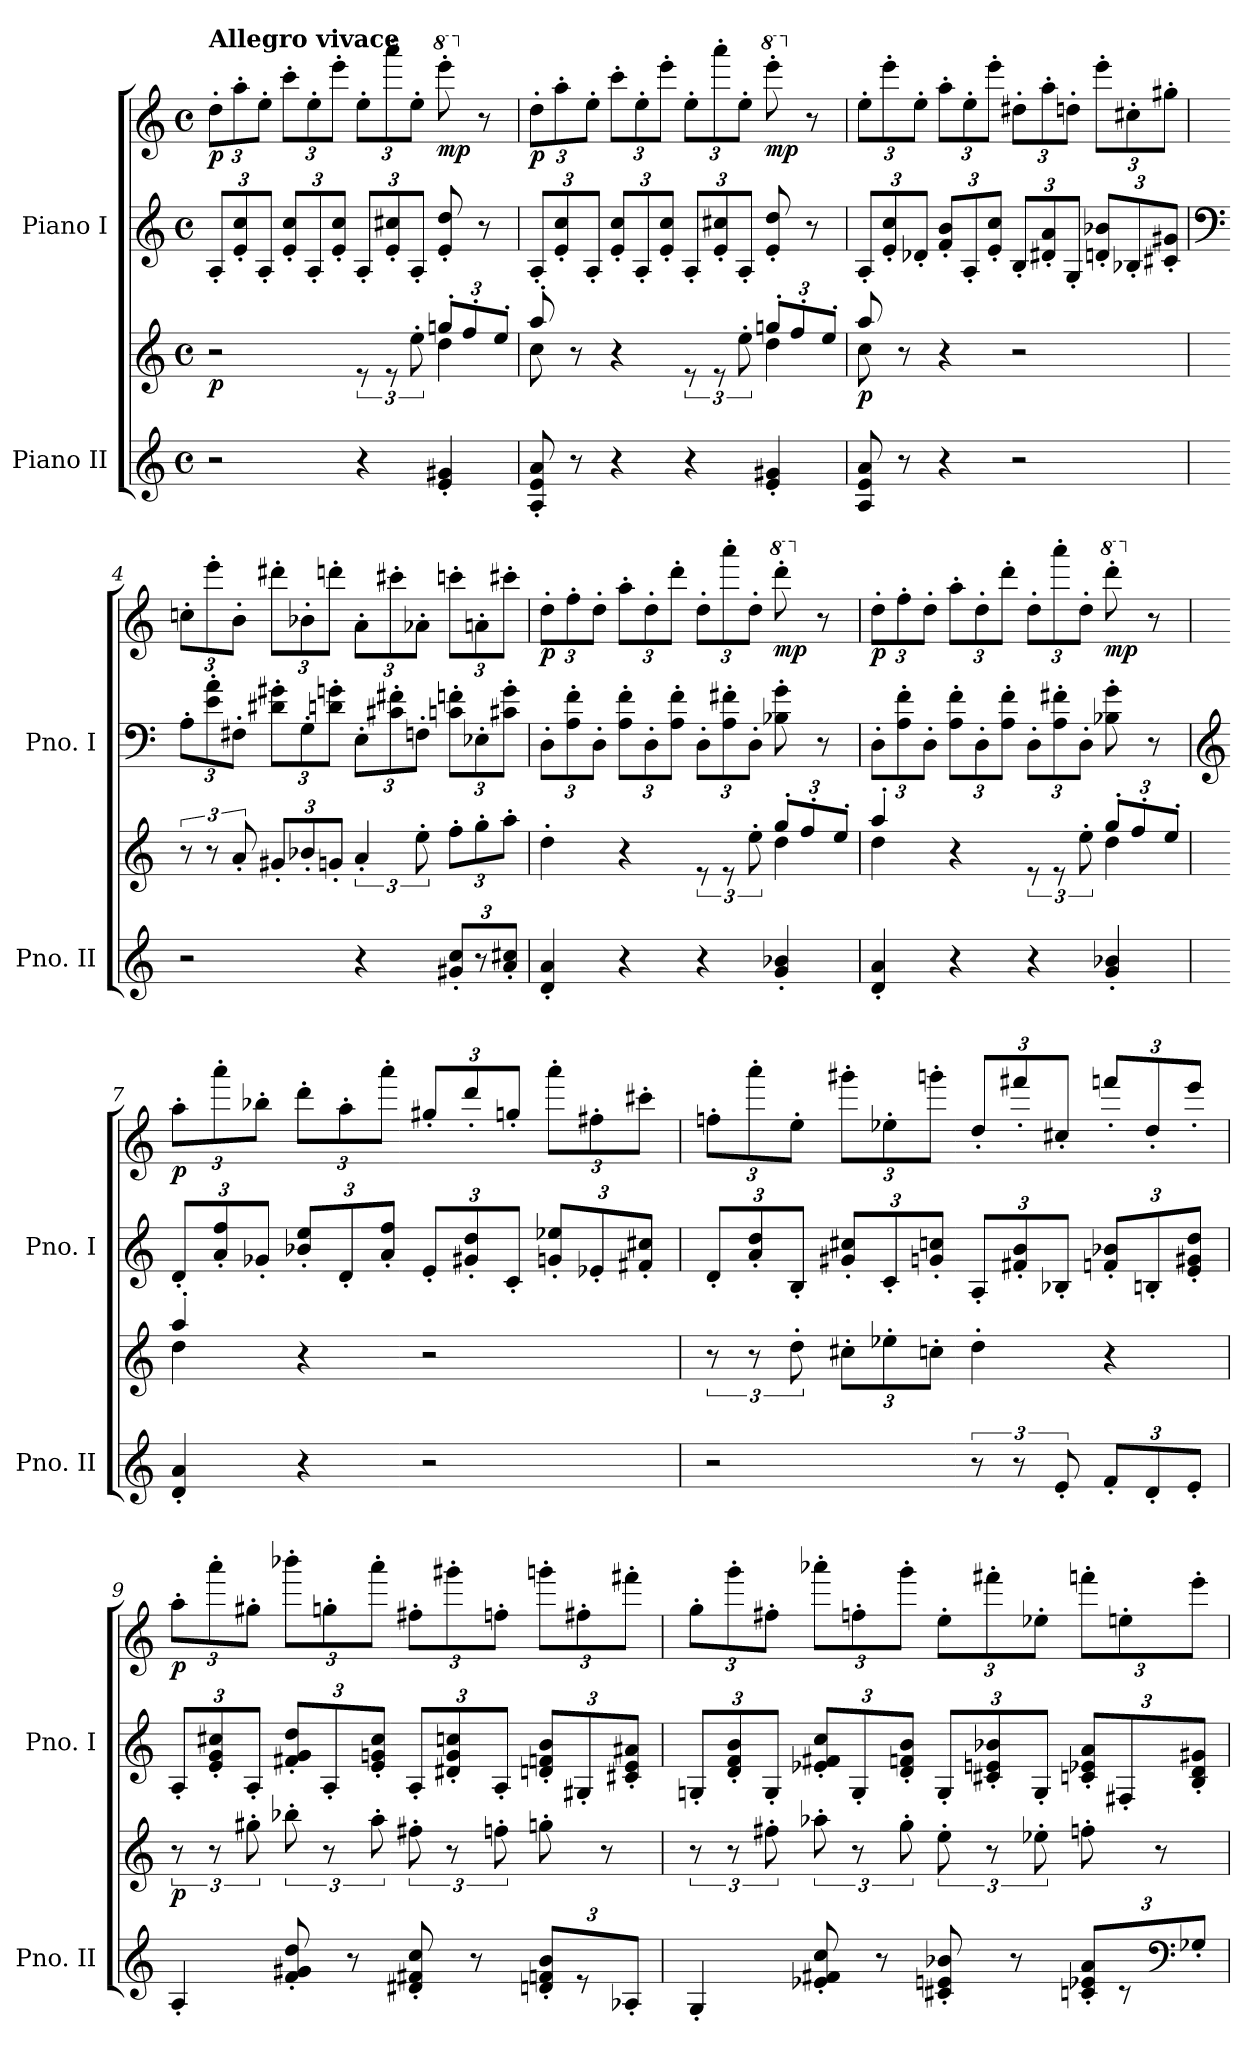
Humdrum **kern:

**kern	**kern	**dynam	**kern	**kern	**dynam
*part2	*part2	*part2	*part1	*part1	*part1
*staff4	*staff3	*staff3/4	*staff2	*staff1	*staff1/2
*I"Piano II	*	*	*I"Piano I	*	*
*I'Pno. II	*	*	*I'Pno. I	*	*
*clefG2	*clefG2	*	*clefG2	*clefG2	*
*k[]	*k[]	*	*k[]	*k[]	*
*M4/4	*M4/4	*	*M4/4	*M4/4	*
*met(c)	*met(c)	*	*met(c)	*met(c)	*
=1	=1	=1	=1	=1	=1
*	*^	*	*	*	*
*	*	*	*	*Xbrackettup	*Xbrackettup	*
!	!	!	!	!	!LO:TX:a:B:t=Allegro vivace	!
!	!	!	!LO:DY:b	!	!	!LO:DY:b
2r	2r	2ryy	p	12A'/L	12dd'\L	p
.	.	.	.	12e/' 12cc/'	12aa'\	.
.	.	.	.	12A'/J	12ee'\J	.
.	.	.	.	12e/' 12cc/'L	12ccc'\L	.
.	.	.	.	12A'/	12ee'\	.
.	.	.	.	12e/' 12cc/'J	12eee'\J	.
4r	12re	4reyy	.	12A'/L	12ee'\L	.
.	12re	.	.	12e/' 12cc#X/'	12aaa'\	.
.	12ee'\	.	.	12A'/J	12ee'\J	.
*	*Xbrackettup	*	*	*	*	*
*	*	*	*	*	*8va	*
!	!	!	!	!	!	!LO:DY:b
4e/' 4g#X/'	12ggn'/L	4dd\	.	8e/' 8dd/'	8eeee'\	mp
.	12ff'/	.	.	.	.	.
*	*	*	*	*	*X8va	*
.	.	.	.	8r	8r	.
.	12ee'/J	.	.	.	.	.
=2	=2	=2	=2	=2	=2	=2
!	!	!	!	!	!	!LO:DY:b
8A/' 8e/' 8a/'	8aa'/	8cc\	.	12A'/L	12dd'\L	p
.	.	.	.	12e/' 12cc/'	12aa'\	.
8r	8r	8ryy	.	.	.	.
.	.	.	.	12A'/J	12ee'\J	.
4r	4r	4ryy	.	12e/' 12cc/'L	12ccc'\L	.
.	.	.	.	12A'/	12ee'\	.
.	.	.	.	12e/' 12cc/'J	12eee'\J	.
*	*brackettup	*	*	*	*	*
4r	12re	4reyy	.	12A'/L	12ee'\L	.
.	12re	.	.	12e/' 12cc#X/'	12aaa'\	.
.	12ee'\	.	.	12A'/J	12ee'\J	.
*	*Xbrackettup	*	*	*	*	*
*	*	*	*	*	*8va	*
!	!	!	!	!	!	!LO:DY:b
4e/' 4g#X/'	12ggn'/L	4dd\	.	8e/' 8dd/'	8eeee'\	mp
.	12ff'/	.	.	.	.	.
*	*	*	*	*	*X8va	*
.	.	.	.	8r	8r	.
.	12ee'/J	.	.	.	.	.
!!LO:LB:g=z
=3	=3	=3	=3	=3	=3	=3
!	!	!	!LO:DY:b	!	!	!
8A/ 8e/ 8a/	8aa/	8cc\	p	12A'/L	12ee'\L	.
.	.	.	.	12e/' 12cc/'	12eee'\	.
8r	8r	8ryy	.	.	.	.
.	.	.	.	12d-X'/J	12ee'\J	.
4r	4r	4ryy	.	12f/' 12b/'L	12aa'\L	.
.	.	.	.	12A'/	12ee'\	.
.	.	.	.	12e/' 12cc/'J	12eee'\J	.
2r	2r	2ryy	.	12B'/L	12dd#X'\L	.
.	.	.	.	12d#X/' 12a/'	12aa'\	.
.	.	.	.	12G'/J	12ddn'\J	.
.	.	.	.	12dn/' 12b-X/'L	12eee'\L	.
.	.	.	.	12B-X'/	12cc#X'\	.
.	.	.	.	12c#X/' 12g#X/'J	12gg#X'\J	.
*	*v	*v	*	*	*	*
=4	=4	=4	=4	=4	=4
*	*	*	*clefF4	*	*
*	*brackettup	*	*	*	*
2r	12r	.	12A'\L	12ccn'\L	.
.	12r	.	12e\' 12a\'	12eee'\	.
.	12a'/	.	12F#X'\J	12b'\J	.
*	*Xbrackettup	*	*	*	*
.	12g#X'/L	.	12d#X\' 12g#X\'L	12ddd#X'\L	.
.	12b-X'/	.	12G'\	12b-X'\	.
.	12gn'/J	.	12dn\' 12gn\'J	12dddn'\J	.
*	*brackettup	*	*	*	*
4r	6a'/	.	12E'\L	12a'\L	.
.	.	.	12c#X\' 12f#X\'	12ccc#X'\	.
.	12ee'\	.	12Fn'\J	12a-X'\J	.
*	*Xbrackettup	*	*	*	*
12g#X/' 12cc/'L	12ff'\L	.	12cn\' 12fn\'L	12cccn'\L	.
12r	12gg'\	.	12E-X'\	12an'\	.
12a/' 12cc#X/'J	12aa'\J	.	12c#X\' 12g\'J	12ccc#X'\J	.
!!LO:LB:g=z
=5	=5	=5	=5	=5	=5
*	*^	*	*	*	*
!	!	!	!	!	!	!LO:DY:b
4d/' 4a/'	4dd'\	4reyy	.	12D'\L	12dd'\L	p
.	.	.	.	12A\' 12f\'	12ff'\	.
.	.	.	.	12D'\J	12dd'\J	.
4r	4r	4ryy	.	12A\' 12f\'L	12aa'\L	.
.	.	.	.	12D'\	12dd'\	.
.	.	.	.	12A\' 12f\'J	12ddd'\J	.
*	*brackettup	*	*	*	*	*
4r	12re	4rgyy	.	12D'\L	12dd'\L	.
.	12re	.	.	12A\' 12f#X\'	12aaa'\	.
.	12ee'\	.	.	12D'\J	12dd'\J	.
*	*Xbrackettup	*	*	*	*	*
*	*	*	*	*	*8va	*
!	!	!	!	!	!	!LO:DY:b
4g/' 4b-X/'	12gg'/L	4dd\	.	8B-X\' 8g\'	8dddd'\	mp
.	12ff'/	.	.	.	.	.
*	*	*	*	*	*X8va	*
.	.	.	.	8r	8r	.
.	12ee'/J	.	.	.	.	.
=6	=6	=6	=6	=6	=6	=6
!	!	!	!	!	!	!LO:DY:b
4d/' 4a/'	4aa'/	4dd\	.	12D'\L	12dd'\L	p
.	.	.	.	12A\' 12f\'	12ff'\	.
.	.	.	.	12D'\J	12dd'\J	.
4r	4r	4ryy	.	12A\' 12f\'L	12aa'\L	.
.	.	.	.	12D'\	12dd'\	.
.	.	.	.	12A\' 12f\'J	12ddd'\J	.
*	*brackettup	*	*	*	*	*
4r	12re	4rgyy	.	12D'\L	12dd'\L	.
.	12re	.	.	12A\' 12f#X\'	12aaa'\	.
.	12ee'\	.	.	12D'\J	12dd'\J	.
*	*Xbrackettup	*	*	*	*	*
*	*	*	*	*	*8va	*
!	!	!	!	!	!	!LO:DY:b
4g/' 4b-X/'	12gg'/L	4dd\	.	8B-X\' 8g\'	8dddd'\	mp
.	12ff'/	.	.	.	.	.
*	*	*	*	*	*X8va	*
.	.	.	.	8r	8r	.
.	12ee'/J	.	.	.	.	.
!!LO:PB:g=z
=7	=7	=7	=7	=7	=7	=7
*	*	*	*	*clefG2	*	*
!	!	!	!	!	!	!LO:DY:b
4d/' 4a/'	4aa'/	4dd\	.	12d'/L	12aa'\L	p
.	.	.	.	12a/' 12ff/'	12aaa'\	.
.	.	.	.	12g-X'/J	12bb-X'\J	.
4r	4r	4ryy	.	12b-X/' 12ee/'L	12ddd'\L	.
.	.	.	.	12d'/	12aa'\	.
.	.	.	.	12a/' 12ff/'J	12aaa'\J	.
2r	2r	2ryy	.	12e'/L	12gg#X'/L	.
.	.	.	.	12g#X/' 12dd/'	12ddd'/	.
.	.	.	.	12c'/J	12ggn'/J	.
.	.	.	.	12gn/' 12ee-X/'L	12aaa'\L	.
.	.	.	.	12e-X'/	12ff#X'\	.
.	.	.	.	12f#X/' 12cc#X/'J	12ccc#X'\J	.
*	*v	*v	*	*	*	*
=8	=8	=8	=8	=8	=8
*	*brackettup	*	*	*	*
2r	12r	.	12d'/L	12ffn'\L	.
.	12r	.	12a/' 12dd/'	12aaa'\	.
.	12dd'\	.	12B'/J	12ee'\J	.
*	*Xbrackettup	*	*	*	*
.	12cc#X'\L	.	12g#X/' 12cc#X/'L	12ggg#X'\L	.
.	12ee-X'\	.	12c'/	12ee-X'\	.
.	12ccn'\J	.	12gn/' 12ccn/'J	12gggn'\J	.
12r	4dd'\	.	12A'/L	12dd'/L	.
12r	.	.	12f#X/' 12b/'	12fff#X'/	.
12e'/	.	.	12B-X'/J	12cc#X'/J	.
*Xbrackettup	*	*	*	*	*
12f'/L	4r	.	12fn/' 12b-X/'L	12fffn'/L	.
12d'/	.	.	12Bn'/	12dd'/	.
12e'/J	.	.	12e/' 12g#X/' 12dd/'J	12eee'/J	.
!!LO:LB:g=z
=9	=9	=9	=9	=9	=9
*	*brackettup	*	*	*	*
!	!	!LO:DY:b	!	!	!LO:DY:b
4A'/	12r	p	12A'/L	12aa'\L	p
.	12r	.	12e/' 12g/' 12cc#X/'	12aaa'\	.
.	12gg#X'\	.	12A'/J	12gg#X'\J	.
8f/' 8g#X/' 8dd/'	12bb-X'\	.	12f#X/' 12g/' 12dd/'L	12bbb-X'\L	.
.	12r	.	12A'/	12ggn'\	.
8r	.	.	.	.	.
.	12aa'\	.	12e/' 12gn/' 12cc#/'J	12aaa'\J	.
8d#X/' 8f#X/' 8cc/'	12ff#X'\	.	12A'/L	12ff#X'\L	.
.	12r	.	12d#X/' 12g/' 12ccn/'	12ggg#X'\	.
8r	.	.	.	.	.
.	12ffn'\	.	12A'/J	12ffn'\J	.
*brackettup	*	*	*	*	*
12dn/' 12fn/' 12b/'L	8ggn'\	.	12dn/' 12fn/' 12b/'L	12gggn'\L	.
12r	.	.	12G#X'/	12ff#X'\	.
.	8r	.	.	.	.
12A-X'/J	.	.	12c#X/' 12e/' 12a#X/'J	12fff#X'\J	.
=10	=10	=10	=10	=10	=10
4G'/	12r	.	12Gn'/L	12gg'\L	.
.	12r	.	12d/' 12f/' 12b/'	12ggg'\	.
.	12ff#X'\	.	12G'/J	12ff#X'\J	.
8e-X/' 8f#X/' 8cc/'	12aa-X'\	.	12e-X/' 12f#X/' 12cc/'L	12aaa-X'\L	.
.	12r	.	12G'/	12ffn'\	.
8r	.	.	.	.	.
.	12gg'\	.	12d/' 12fn/' 12b/'J	12ggg'\J	.
8c#X/' 8en/' 8b-X/'	12ee'\	.	12G'/L	12ee'\L	.
.	12r	.	12c#X/' 12en/' 12b-X/'	12fff#X'\	.
8r	.	.	.	.	.
.	12ee-X'\	.	12G'/J	12ee-X'\J	.
12cn/' 12e-X/' 12a/'L	8ffn'\	.	12cn/' 12e-X/' 12a/'L	12fffn'\L	.
12r	.	.	12F#X'/	12een'\	.
.	8r	.	.	.	.
*clefF4	*	*	*	*	*
12G-X'/J	.	.	12B/' 12d/' 12g#X/'J	12eee'\J	.
=	=	=	=	=	=
*-	*-	*-	*-	*-	*-
